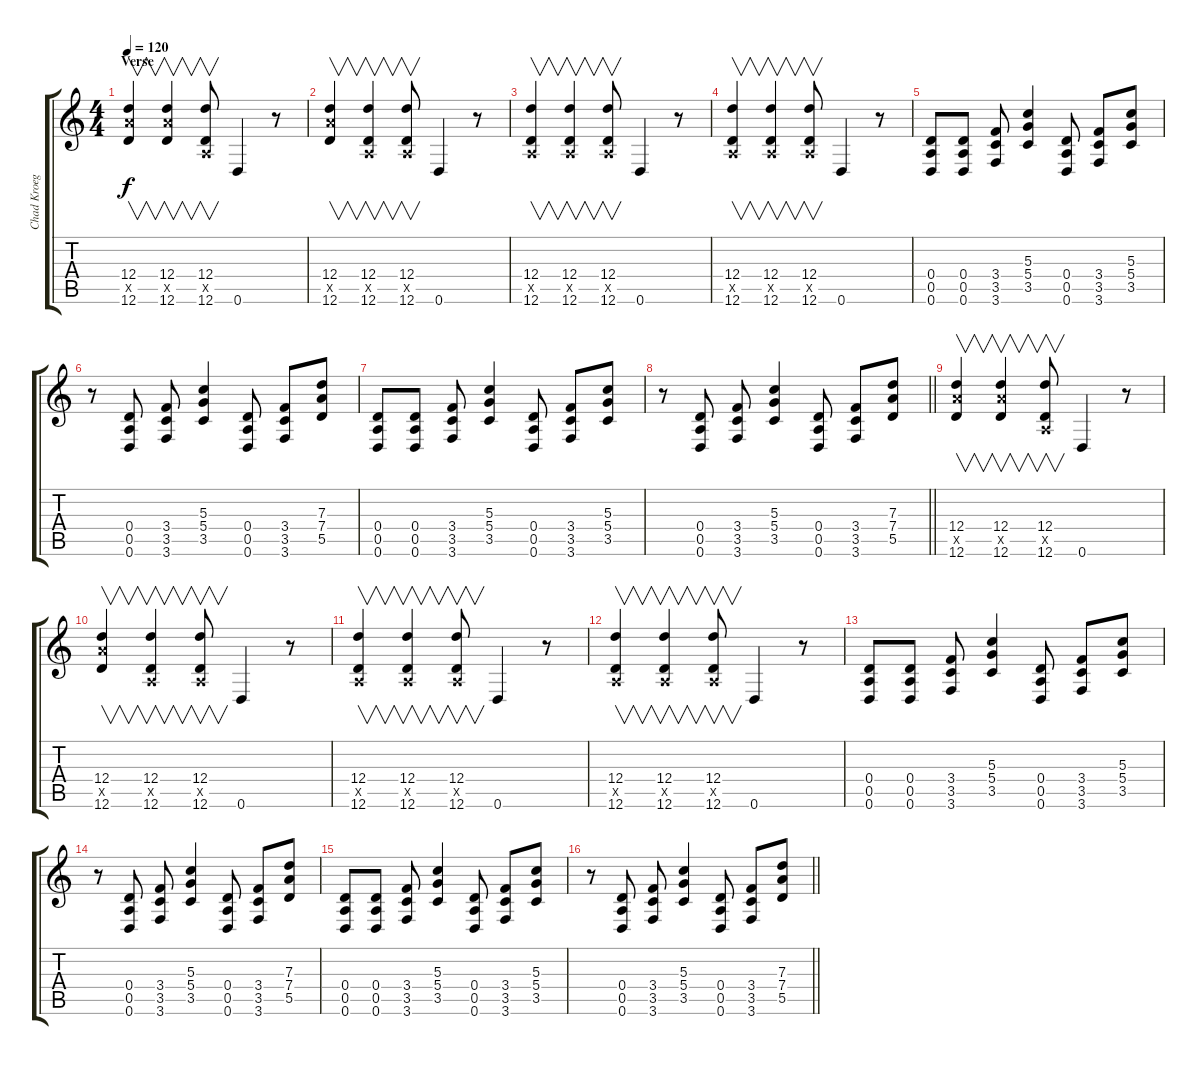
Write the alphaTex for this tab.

\track ("Chad Kroeger" "Chad Kroeg") {instrument distortionguitar}
\staff {score tabs}
\tuning (E4 B3 G3 D3 A2 D2) {hide}
\ts (4 4)
\section ("" "Verse")
\tempo 120
\clef g2
\ks c
(12.4 12.5{x} 12.6).4{v dy f} (12.4 12.5{x} 12.6).4{v} (12.4 0.5{x} 12.6).8{v} 0.6.4 r.8 |
(12.4 12.5{x} 12.6).4{v} (12.4 0.5{x} 12.6).4{v} (12.4 0.5{x} 12.6).8{v} 0.6.4 r.8 |
(12.4 0.5{x} 12.6).4{v} (12.4 0.5{x} 12.6).4{v} (12.4 0.5{x} 12.6).8{v} 0.6.4 r.8 |
(12.4 0.5{x} 12.6).4{v} (12.4 0.5{x} 12.6).4{v} (12.4 0.5{x} 12.6).8{v} 0.6.4 r.8 |
(0.4 0.5 0.6).8 (0.4 0.5 0.6).8 (3.4 3.5 3.6).8 (5.3 5.4 3.5).4 (0.4 0.5 0.6).8 (3.4 3.5 3.6).8 (5.3 5.4 3.5).8 |
r.8 (0.4 0.5 0.6).8 (3.4 3.5 3.6).8 (5.3 5.4 3.5).4 (0.4 0.5 0.6).8 (3.4 3.5 3.6).8 (7.3 7.4 5.5).8 |
(0.4 0.5 0.6).8 (0.4 0.5 0.6).8 (3.4 3.5 3.6).8 (5.3 5.4 3.5).4 (0.4 0.5 0.6).8 (3.4 3.5 3.6).8 (5.3 5.4 3.5).8 |
\barLineRight lightlight
r.8 (0.4 0.5 0.6).8 (3.4 3.5 3.6).8 (5.3 5.4 3.5).4 (0.4 0.5 0.6).8 (3.4 3.5 3.6).8 (7.3 7.4 5.5).8 |
(12.4 12.5{x} 12.6).4{v} (12.4 12.5{x} 12.6).4{v} (12.4 0.5{x} 12.6).8{v} 0.6.4 r.8 |
(12.4 12.5{x} 12.6).4{v} (12.4 0.5{x} 12.6).4{v} (12.4 0.5{x} 12.6).8{v} 0.6.4 r.8 |
(12.4 0.5{x} 12.6).4{v} (12.4 0.5{x} 12.6).4{v} (12.4 0.5{x} 12.6).8{v} 0.6.4 r.8 |
(12.4 0.5{x} 12.6).4{v} (12.4 0.5{x} 12.6).4{v} (12.4 0.5{x} 12.6).8{v} 0.6.4 r.8 |
(0.4 0.5 0.6).8 (0.4 0.5 0.6).8 (3.4 3.5 3.6).8 (5.3 5.4 3.5).4 (0.4 0.5 0.6).8 (3.4 3.5 3.6).8 (5.3 5.4 3.5).8 |
r.8 (0.4 0.5 0.6).8 (3.4 3.5 3.6).8 (5.3 5.4 3.5).4 (0.4 0.5 0.6).8 (3.4 3.5 3.6).8 (7.3 7.4 5.5).8 |
(0.4 0.5 0.6).8 (0.4 0.5 0.6).8 (3.4 3.5 3.6).8 (5.3 5.4 3.5).4 (0.4 0.5 0.6).8 (3.4 3.5 3.6).8 (5.3 5.4 3.5).8 |
\barLineRight lightlight
r.8 (0.4 0.5 0.6).8 (3.4 3.5 3.6).8 (5.3 5.4 3.5).4 (0.4 0.5 0.6).8 (3.4 3.5 3.6).8 (7.3 7.4 5.5).8
